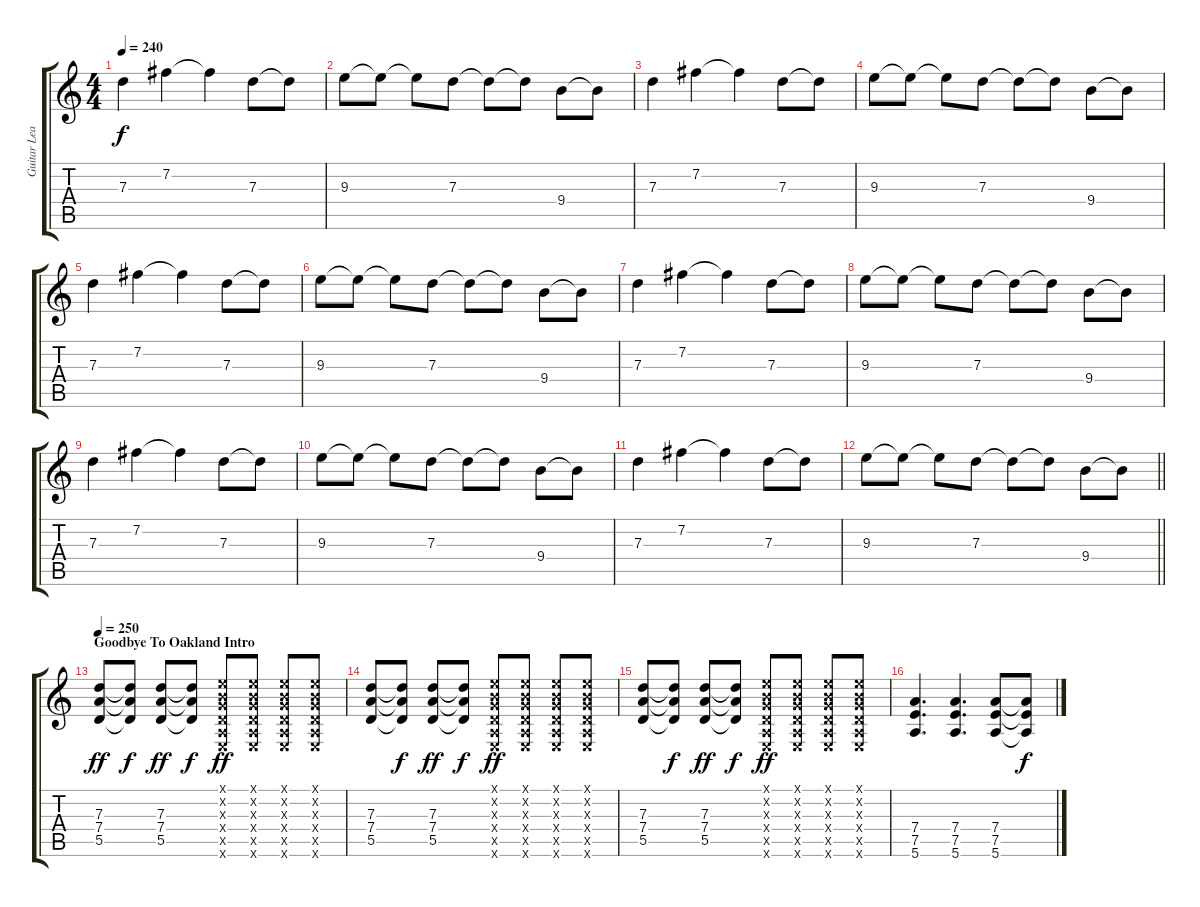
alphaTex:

\track ("Guitar Lead" "Guitar Lea") {instrument distortionguitar}
\staff {score tabs}
\tuning (E4 B3 G3 D3 A2 E2) {hide}
\ts (4 4)
\tempo 240
\clef g2
\ks c
7.3.4{dy f} 7.2.4 7.2{t}.4 7.3.8 7.3{t}.8 |
9.3.8 9.3{t}.8 9.3{t}.8 7.3.8 7.3{t}.8 7.3{t}.8 9.4.8 9.4{t}.8 |
7.3.4 7.2.4 7.2{t}.4 7.3.8 7.3{t}.8 |
9.3.8 9.3{t}.8 9.3{t}.8 7.3.8 7.3{t}.8 7.3{t}.8 9.4.8 9.4{t}.8 |
7.3.4 7.2.4 7.2{t}.4 7.3.8 7.3{t}.8 |
9.3.8 9.3{t}.8 9.3{t}.8 7.3.8 7.3{t}.8 7.3{t}.8 9.4.8 9.4{t}.8 |
7.3.4 7.2.4 7.2{t}.4 7.3.8 7.3{t}.8 |
9.3.8 9.3{t}.8 9.3{t}.8 7.3.8 7.3{t}.8 7.3{t}.8 9.4.8 9.4{t}.8 |
7.3.4 7.2.4 7.2{t}.4 7.3.8 7.3{t}.8 |
9.3.8 9.3{t}.8 9.3{t}.8 7.3.8 7.3{t}.8 7.3{t}.8 9.4.8 9.4{t}.8 |
7.3.4 7.2.4 7.2{t}.4 7.3.8 7.3{t}.8 |
\barLineRight lightlight
9.3.8 9.3{t}.8 9.3{t}.8 7.3.8 7.3{t}.8 7.3{t}.8 9.4.8 9.4{t}.8 |
\section ("" "Goodbye To Oakland Intro")
\tempo 250
(7.3 7.4 5.5).8{dy ff} (7.3{t} 7.4{t} 5.5{t}).8{dy f} (7.3 7.4 5.5).8{dy ff} (7.3{t} 7.4{t} 5.5{t}).8{dy f} (0.1{x} 0.2{x} 0.3{x} 0.4{x} 0.5{x} 0.6{x}).8{dy ff} (0.1{x} 0.2{x} 0.3{x} 0.4{x} 0.5{x} 0.6{x}).8 (0.1{x} 0.2{x} 0.3{x} 0.4{x} 0.5{x} 0.6{x}).8 (0.1{x} 0.2{x} 0.3{x} 0.4{x} 0.5{x} 0.6{x}).8 |
(7.3 7.4 5.5).8 (7.3{t} 7.4{t} 5.5{t}).8{dy f} (7.3 7.4 5.5).8{dy ff} (7.3{t} 7.4{t} 5.5{t}).8{dy f} (0.1{x} 0.2{x} 0.3{x} 0.4{x} 0.5{x} 0.6{x}).8{dy ff} (0.1{x} 0.2{x} 0.3{x} 0.4{x} 0.5{x} 0.6{x}).8 (0.1{x} 0.2{x} 0.3{x} 0.4{x} 0.5{x} 0.6{x}).8 (0.1{x} 0.2{x} 0.3{x} 0.4{x} 0.5{x} 0.6{x}).8 |
(7.3 7.4 5.5).8 (7.3{t} 7.4{t} 5.5{t}).8{dy f} (7.3 7.4 5.5).8{dy ff} (7.3{t} 7.4{t} 5.5{t}).8{dy f} (0.1{x} 0.2{x} 0.3{x} 0.4{x} 0.5{x} 0.6{x}).8{dy ff} (0.1{x} 0.2{x} 0.3{x} 0.4{x} 0.5{x} 0.6{x}).8 (0.1{x} 0.2{x} 0.3{x} 0.4{x} 0.5{x} 0.6{x}).8 (0.1{x} 0.2{x} 0.3{x} 0.4{x} 0.5{x} 0.6{x}).8 |
(7.4 7.5 5.6).4{d} (7.4 7.5 5.6).4{d} (7.4 7.5 5.6).8 (7.4{t} 7.5{t} 5.6{t}).8{dy f}
